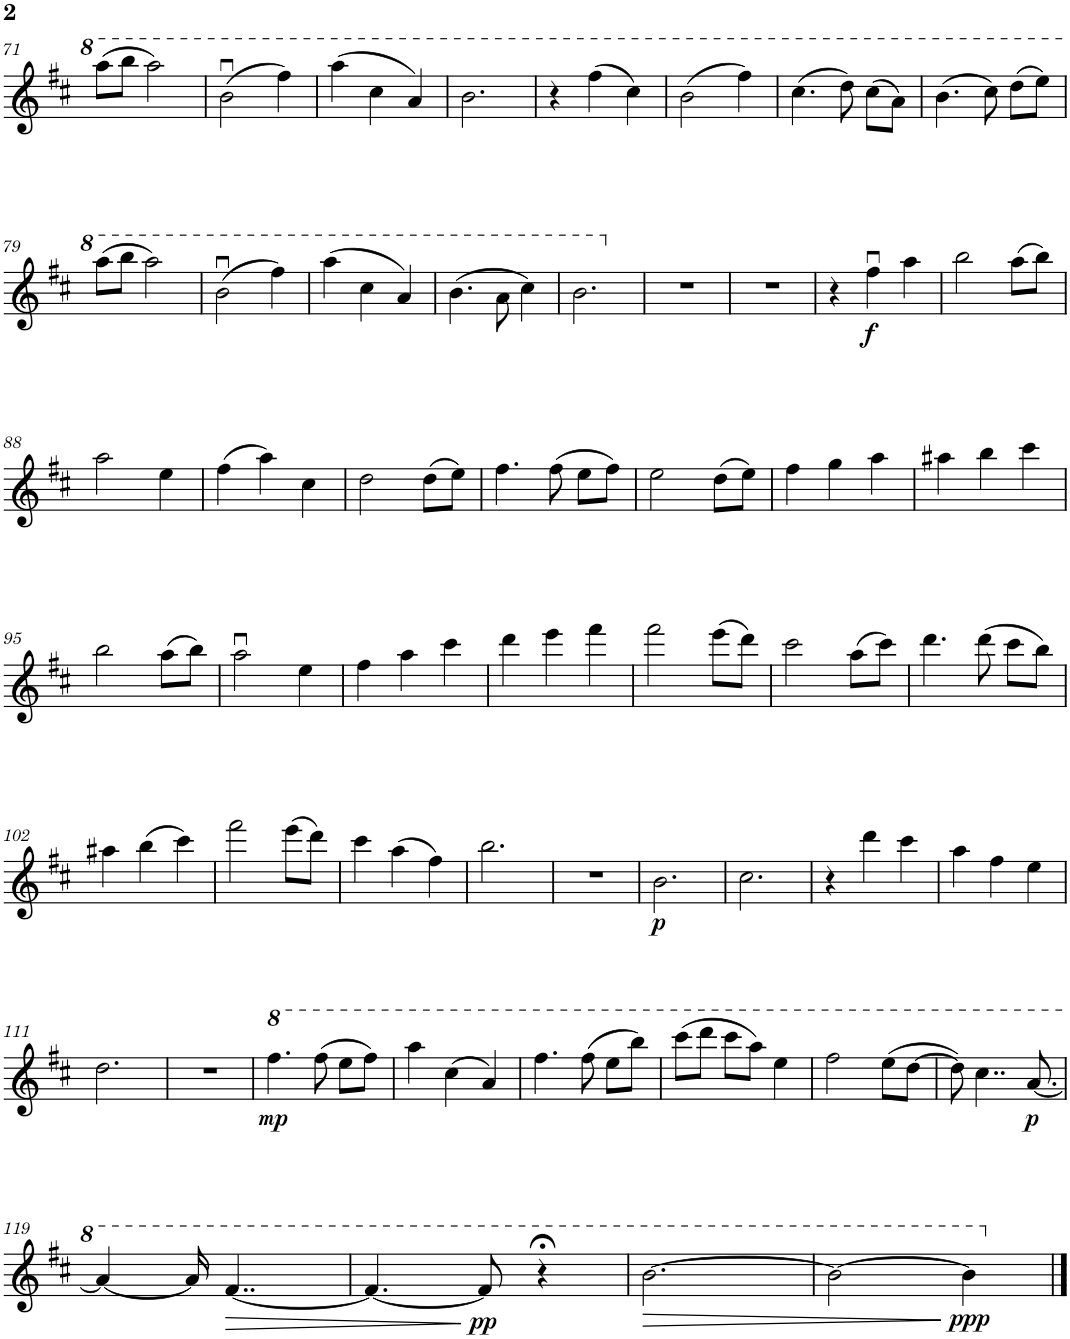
**kern	**dynam
*part1	*part1
*staff1	*staff1
*I"小提琴	*
!!LO:PB:g=z
*clefG2	*
*k[f#c#]	*
*M3/4	*
=71	=71
(8aaa\L	.
8bbb\J	.
2aaa\)	.
=72	=72
(2bbu\	.
4fff#\)	.
=73	=73
(4aaa\	.
4ccc#\	.
4aa/)	.
=74	=74
2.bb\	.
=75	=75
4r	.
(4fff#\	.
4ccc#\)	.
=76	=76
(2bb\	.
4fff#\)	.
=77	=77
(4.ccc#\	.
8ddd\)	.
(8ccc#\L	.
8aa\J)	.
=78	=78
(4.bb\	.
8ccc#\)	.
(8ddd\L	.
8eee\J)	.
!!LO:LB:g=z
=79	=79
(8aaa\L	.
8bbb\J	.
2aaa\)	.
=80	=80
(2bbu\	.
4fff#\)	.
=81	=81
(4aaa\	.
4ccc#\	.
4aa/)	.
=82	=82
(4.bb\	.
8aa\	.
4ccc#\)	.
=83	=83
2.bb\	.
=84	=84
2.r	.
=85	=85
2.r	.
=86	=86
4r	.
!	!LO:DY:b
4ff#u\	f
4aa\	.
=87	=87
2bb\	.
(8aa\L	.
8bb\J)	.
!!LO:LB:g=z
=88	=88
2aa\	.
4ee\	.
=89	=89
(4ff#\	.
4aa\)	.
4cc#\	.
=90	=90
2dd\	.
(8dd\L	.
8ee\J)	.
=91	=91
4.ff#\	.
(8ff#\	.
8ee\L	.
8ff#\J)	.
=92	=92
2ee\	.
(8dd\L	.
8ee\J)	.
=93	=93
4ff#\	.
4gg\	.
4aa\	.
=94	=94
4aa#X\	.
4bb\	.
4ccc#\	.
!!LO:LB:g=z
=95	=95
2bb\	.
(8aa\L	.
8bb\J)	.
=96	=96
2aau\	.
4ee\	.
=97	=97
4ff#\	.
4aa\	.
4ccc#\	.
=98	=98
4ddd\	.
4eee\	.
4fff#\	.
=99	=99
2fff#\	.
(8eee\L	.
8ddd\J)	.
=100	=100
2ccc#\	.
(8aa\L	.
8ccc#\J)	.
=101	=101
4.ddd\	.
(8ddd\	.
8ccc#\L	.
8bb\J)	.
!!LO:LB:g=z
=102	=102
4aa#X\	.
(4bb\	.
4ccc#\)	.
=103	=103
2fff#\	.
(8eee\L	.
8ddd\J)	.
=104	=104
4ccc#\	.
(4aa\	.
4ff#\)	.
=105	=105
2.bb\	.
=106	=106
2.r	.
=107	=107
!	!LO:DY:b
2.b\	p
=108	=108
2.cc#\	.
=109	=109
4r	.
4ddd\	.
4ccc#\	.
=110	=110
4aa\	.
4ff#\	.
4ee\	.
!!LO:LB:g=z
=111	=111
2.dd\	.
=112	=112
2.r	.
=113	=113
*8va	*
!	!LO:DY:b
4.fff#\	mp
(8fff#\	.
8eee\L	.
8fff#\J)	.
=114	=114
4aaa\	.
(4ccc#\	.
4aa/)	.
=115	=115
4.fff#\	.
(8fff#\	.
8eee\L	.
8bbb\J)	.
=116	=116
(8cccc#\L	.
8dddd\J	.
8cccc#\L	.
8aaa\J)	.
4eee\	.
=117	=117
2fff#\	.
(8eee\L	.
[8ddd\J	.
=118	=118
8ddd\])	.
4..ccc#\	.
!	!LO:DY:b
[8.aa/	p
!!LO:LB:g=z
=119	=119
4aa/_	.
16aa/]	.
!	!LO:HP:b
[4..ff#/	>
=120	=120
4.ff#/_	.
!	!LO:DY:n=1:b
8ff#/]	] pp
4r;<	.
=121	=121
!	!LO:HP:b
[2.bb\	>
=122	=122
2bb\_	.
!	!LO:DY:n=1:b
4bb\]	] ppp
*X8va	*
==	==
*-	*-
